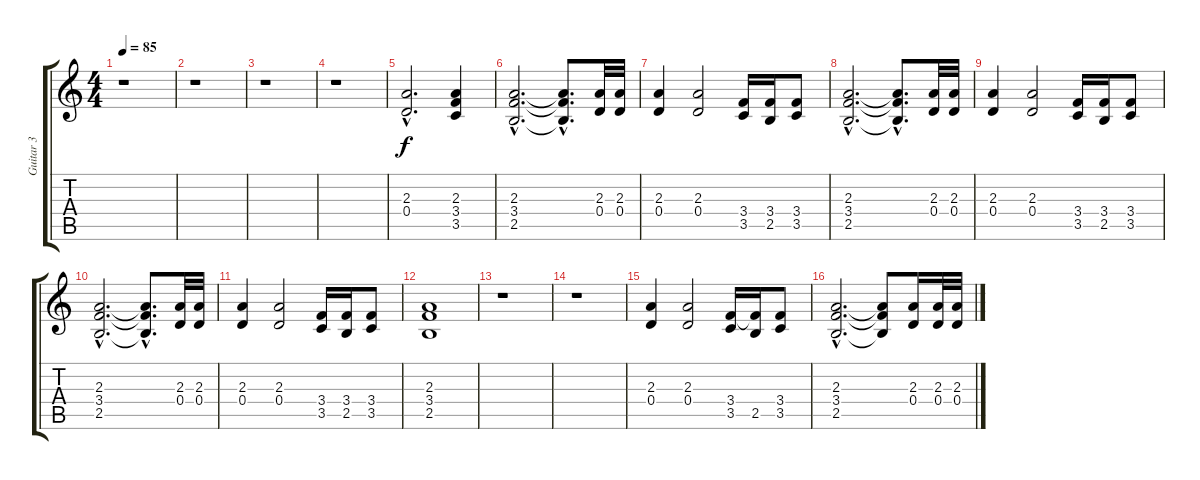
\track ("Guitar 3" "Guitar 3") {instrument overdrivenguitar}
\staff {score tabs}
\tuning (E4 B3 G3 D3 A2 E2) {hide}
\ts (4 4)
\tempo 85
\clef g2
\ks c
r.1{dy f instrument overdrivenguitar} |
r.1 |
r.1 |
r.1 |
(2.3{hac} 0.4{hac}).2{d} (2.3 3.4 3.5).4 |
(2.3{hac} 3.4{hac} 2.5{hac}).2{d} (2.3{hac t} 3.4{hac t} 2.5{hac t}).8{d} (2.3 0.4).32 (2.3 0.4).32 |
(2.3 0.4).4 (2.3 0.4).2 (3.4 3.5).16 (3.4 2.5).16 (3.4 3.5).8 |
(2.3{hac} 3.4{hac} 2.5{hac}).2{d} (2.3{hac t} 3.4{hac t} 2.5{hac t}).8{d} (2.3 0.4).32 (2.3 0.4).32 |
(2.3 0.4).4 (2.3 0.4).2 (3.4 3.5).16 (3.4 2.5).16 (3.4 3.5).8 |
(2.3{hac} 3.4{hac} 2.5{hac}).2{d} (2.3{hac t} 3.4{hac t} 2.5{hac t}).8{d} (2.3 0.4).32 (2.3 0.4).32 |
(2.3 0.4).4 (2.3 0.4).2 (3.4 3.5).16 (3.4 2.5).16 (3.4 3.5).8 |
(2.3 3.4 2.5).1 |
r.1 |
r.1 |
(2.3 0.4).4 (2.3 0.4).2 (3.4 3.5).16 (3.4{t} 2.5).16 (3.4 3.5).8 |
(2.3{hac} 3.4{hac} 2.5{hac}).2{d} (2.3{t} 3.4{t} 2.5{t}).8 (2.3 0.4).16 (2.3 0.4).32 (2.3 0.4).32
